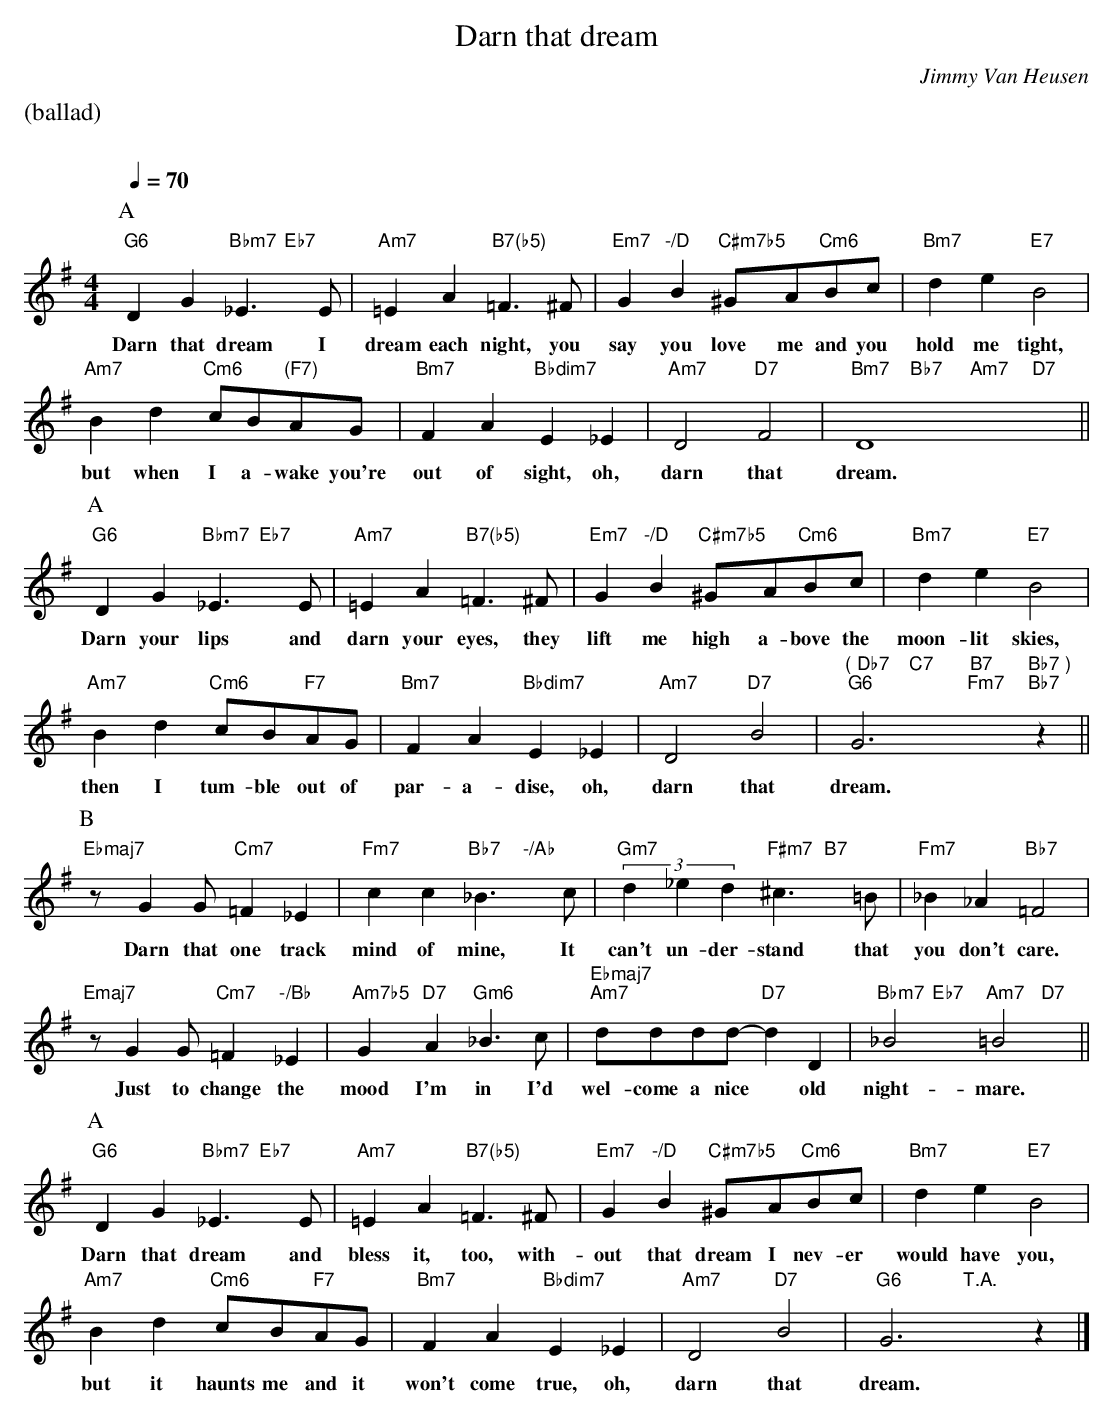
X:1
T: Darn that dream
M:4/4
L:1/4
C:Jimmy Van Heusen
Q:1/4=70
%%staves (chords melody)
K:G
%%text (ballad)
%%vskip 20
P: A
V:chords
"G6"x2 "Bbm7"x"Eb7"x | "Am7"x2 "B7(b5)"x2 | "Em7"x"-/D"x "C#m7b5"x"Cm6"x | "Bm7"x2 "E7"x2 |
"Am7"x2 "Cm6"x"(F7)"x | "Bm7"x2 "Bbdim7"x2 | "Am7"x2 "D7"x2 | "Bm7"x"Bb7"x "Am7"x"D7"x ||
V:melody
DG_E>E | =EA=F>^F | GB^G/A/B/c/ | deB2 |
w:Darn that dream I dream each night, you say you love me and you hold me tight,
Bdc/B/A/G/ | FAE_E | D2F2 |D4 ||
w:but when I a-wake you're out of sight, oh, darn that dream.
P: A
M:none
V:chords
"G6"x2 "Bbm7"x"Eb7"x | "Am7"x2 "B7(b5)"x2 | "Em7"x"-/D"x "C#m7b5"x"Cm6"x | "Bm7"x2 "E7"x2 |
"Am7"x2 "Cm6"x"F7"x | "Bm7"x2 "Bbdim7"x2 | "Am7"x2 "D7"x2 | "( Db7" "G6"x"C7" " "x"B7" "Fm7"x"Bb7 )" "Bb7"x ||
V:melody
DG_E>E | =EA=F>^F | GB^G/A/B/c/ | deB2 |
w:Darn your lips and darn your eyes, they lift me high a-bove the moon-lit skies,
Bdc/B/A/G/ | FAE_E | D2B2 |G3z ||
w:then I tum-ble out of par-a-dise, oh, darn that dream.
P: B
V:chords
"Ebmaj7"x2 "Cm7"x2 | "Fm7"x2 "Bb7"x"-/Ab"x | "Gm7"x2 "F#m7"x"B7"x | "Fm7"x2 "Bb7"x2 |
"Emaj7"x2 "Cm7"x"-/Bb"x | "Am7b5"x"D7"x "Gm6"x2 | "Ebmaj7" "Am7"x2 "D7"x2 | "Bbm7"x"Eb7"x "Am7"x"D7"x ||
V:melody
z/GG/=F_E | cc_B>c |(3d_ed ^c>=B | _B_A=F2 |
w:Darn that one track mind of mine, It can't un-der-stand that you don't care.
z/GG/=F_E | GA_B>c | d/d/d/d/-dD | _B2 =B2 ||
w:Just to change the mood I'm in I'd wel-come a nice* old night-mare.
P: A
V:chords
"G6"x2 "Bbm7"x"Eb7"x | "Am7"x2 "B7(b5)"x2 | "Em7"x"-/D"x "C#m7b5"x"Cm6"x | "Bm7"x2 "E7"x2 |
"Am7"x2 "Cm6"x"F7"x | "Bm7"x2 "Bbdim7"x2 | "Am7"x2 "D7"x2 | "G6"x2 "T.A."x2 |]
V:melody
DG_E>E | =EA=F>^F | GB^G/A/B/c/ | deB2 |
w:Darn that dream and bless it, too, with-out that dream I nev-er would have you,
Bdc/B/A/G/ | FAE_E | D2B2 |G3z |]
w:but it haunts me and it won't come true, oh, darn that dream.
